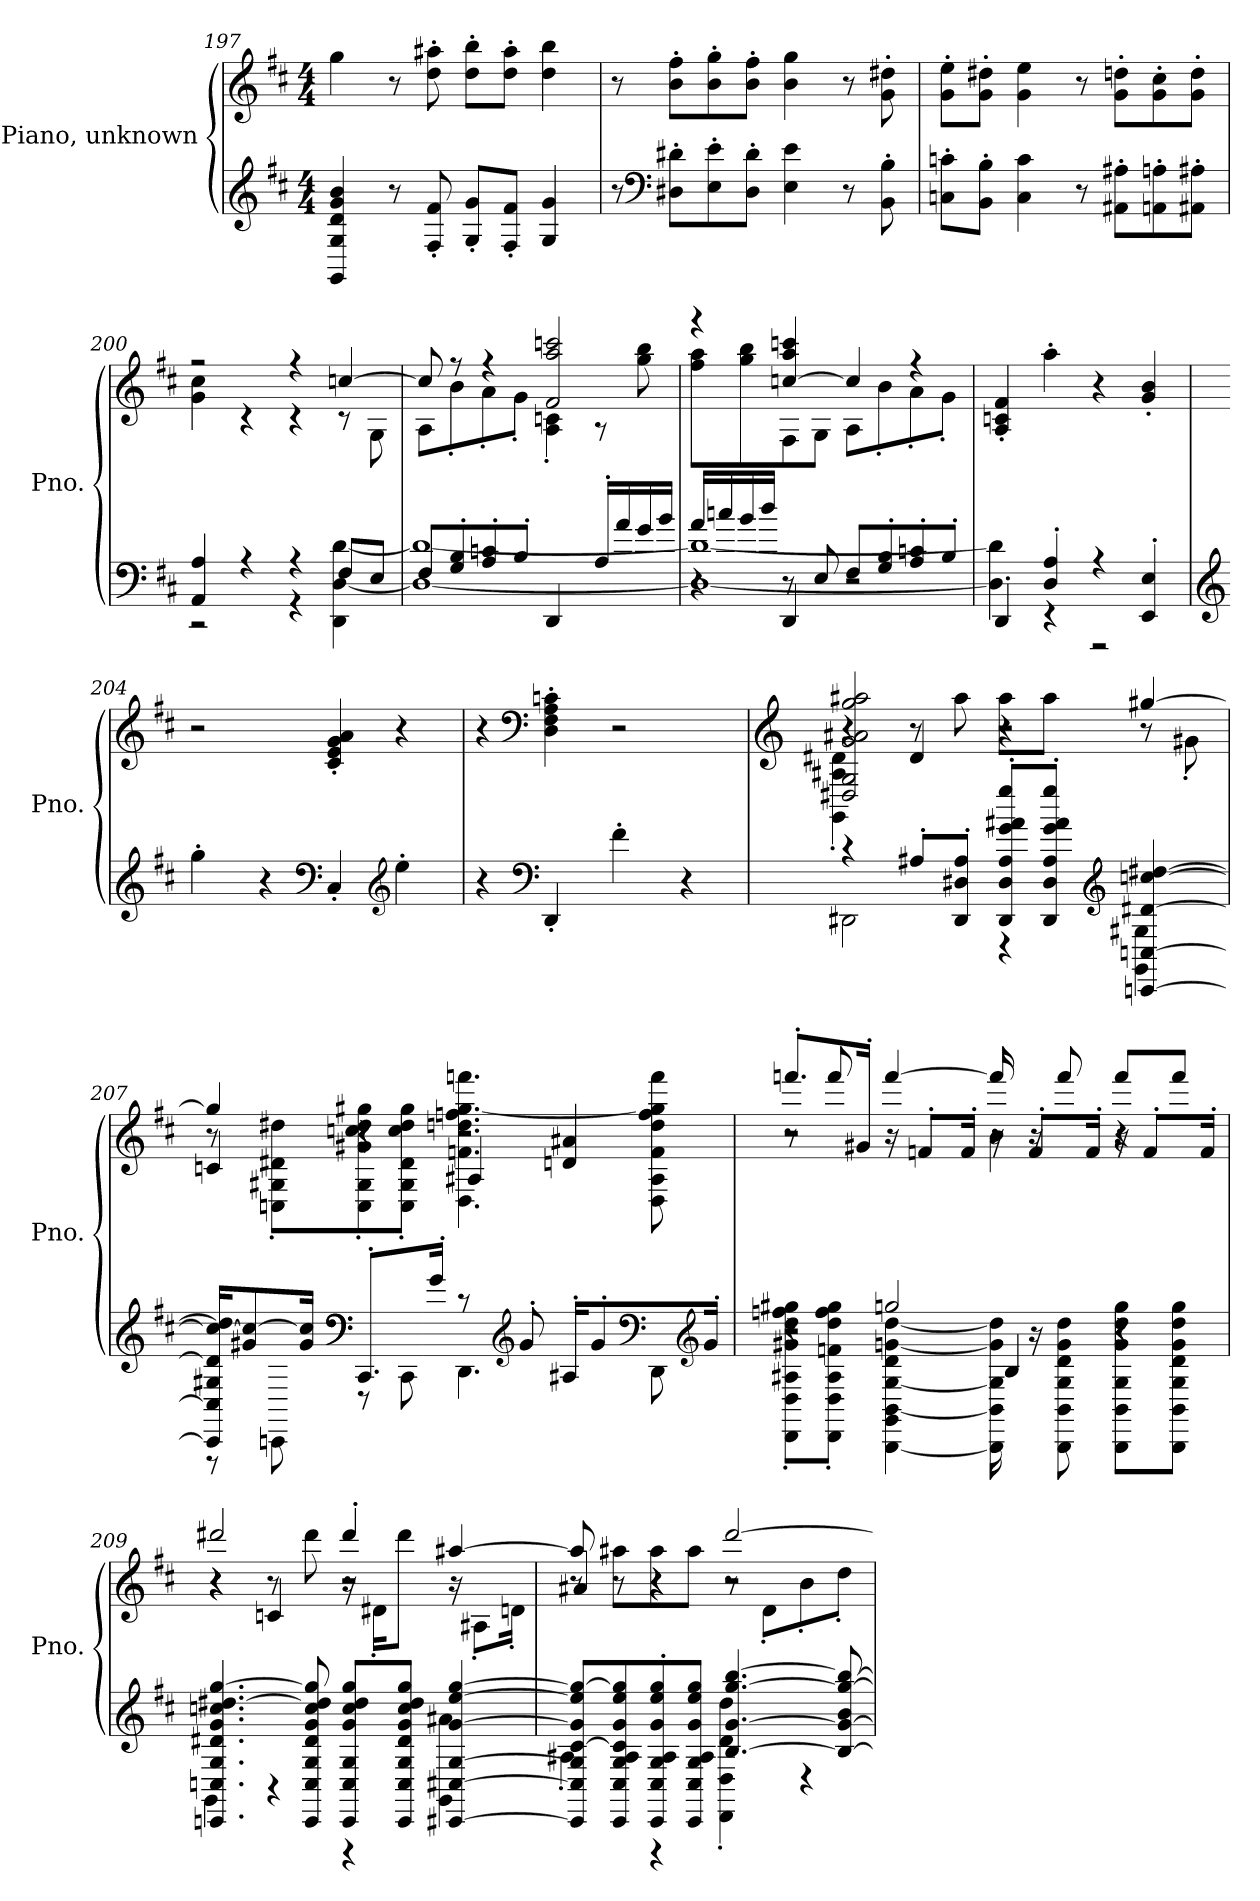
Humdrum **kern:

**kern	**kern
*part1	*part1
*staff2	*staff1
*I"Piano, unknown	*
*I'Pno.	*
*clefG2	*clefG2
*k[f#c#]	*k[f#c#]
*M4/4	*M4/4
=197	=197
4GG/ 4G/ 4d/ 4g/ 4b/	4gg\
8r	8r
8F#/' 8f#/'	8dd\' 8aa#X\'
8G/' 8g/'L	8dd\' 8bb\'L
8F#/' 8f#/'J	8dd\' 8aa#\'J
4G/ 4g/	4dd\ 4bb\
=198	=198
8r	8r
*clefF4	*
8D#X\' 8d#X\'L	8b\' 8ff#\'L
8E\' 8e\'	8b\' 8gg\'
8D#\' 8d#\'J	8b\' 8ff#\'J
4E\ 4e\	4b\ 4gg\
8r	8r
8BB\' 8B\'	8g\' 8dd#X\'
!!LO:LB:g=z
=199	=199
8Cn\' 8cn\'L	8g\' 8ee\'L
8BB\' 8B\'J	8g\' 8dd#X\'J
4C\ 4c\	4g\ 4ee\
8r	8r
8AA#X\' 8A#X\'L	8g\' 8ddn\'L
8AAn\' 8An\'	8g\' 8cc#\'
8AA#X\' 8A#X\'J	8g\' 8dd\'J
=200	=200
*^	*^
4AA/ 4A/	2r	2r	4g\ 4cc#\
4r	.	.	4r
4r	4r	4r	4r
8F#/L	4DD\ [4D\ [4d\	[4ccn/	8r
8E/J	.	.	8G\
=201	=201	=201	=201
8F#/L	1D_ 1d_	8cc/]	8A\L
8G/' 8B/'	.	8r	8b'\
8A/' 8cn/'	.	4r	8a'\
8B'/J	.	.	8g'\J
4DD/	.	2f#/ 2aa/ 2cccn/	4A\' 4cn\'
16A'/LL	.	.	8r
16a/	.	.	.
16g/	.	.	8gg\ 8bb\
16b/JJ	.	.	.
=202	=202	=202	=202
*	*^	*	*
16a/LL	1D_ 1d_	4r	4r	8ff#\ 8aa\L
16ccn/	.	.	.	.
16b/	.	.	.	8gg\ 8bb\
16dd/JJ	.	.	.	.
8r	.	4DD/	[4ccn/ 4aa/ 4cccn/	8F#\
8E/	.	.	.	8G\J
8F#/L	.	2r	4cc/]	8A\L
8G/' 8B/'	.	.	.	8b'\
8A/' 8cn/'	.	.	4r	8a'\
8B'/J	.	.	.	8g'\J
*	*v	*v	*	*
*	*	*v	*v
!!LO:PB:g=z
=203	=203	=203
4DD'/	4D\] 4d\]	4A/' 4cn/' 4f#/'
4D/' 4A/'	4r	4aa'\
4r	2r	4r
4EE/' 4E/'	.	4g/' 4b/'
*v	*v	*
=204	=204
*clefG2	*
4gg'\	2r
4r	.
*clefF4	*
4C#'/	4c#/' 4e/' 4g/' 4a/'
*clefG2	*
4ee'\	4r
=205	=205
4r	4r
*clefF4	*clefF4
4DD'/	4D\' 4F#\' 4A\' 4cn\'
4f#'\	2r
4r	.
=206	=206
*	*clefG2
*^	*^
*	*	*	*^
4r	2DD#X\	2D#X/ 2G/ 2g/ 2a#X/ 2gg/ 2aa#X/	4GG\' 4A#X\' 4d#X\'	4r
8A#X'/L	.	.	8r	4d#/
8DD#/' 8D#X/' 8A#/'J	.	.	8aa#\	.
8DD#/' 8D#/' 8A#/' 8g/' 8a#X/' 8gg/'L	4r	4r	8aa#\L	2r
8DD#/' 8D#/' 8A#/' 8g/' 8a#/' 8gg/'J	.	.	8aa#\J	.
*clefG2	*	*	*	*
[4CCn/ [4Cn/ [4d#X/ [4ccn/ [4dd#X/	4GG\ 4G#X\	[4gg#X/	8r	.
.	.	.	8g#X'\	.
!!LO:LB:g=z	!!	!!
=207	=207	=207	=207	=207
16CC/] 16C/] 16G#X/ 16d#/] 16cc/_ 16dd#/]KL	8r	4gg#/]	8r	4cn/
8g#X/ 8cc/_	.	.	.	.
.	8CCn\	.	8Cn\' 8G#X\' 8d#X\' 8dd#X\'L	.
16g#/ 16cc/]Jk	.	.	.	.
*clefF4	*	*	*	*
8.CC'/L	8r	4r	8C\' 8G#\' 8g#X\' 8ccn\' 8dd#\' 8gg#X\'	4r
.	8CC\	.	8C\' 8G#\' 8d#\' 8cc\' 8dd#\' 8gg#\'J	.
16g#'/Jk	.	.	.	.
8r	4.DD\	2r	4.D\ 4.fn\ 4.ddn\ 4.ffn\ [4.gg#\ 4.fffn\	4A#X/
*clefG2	*	*	*	*
8g#'/	.	.	.	.
16A#X'/KL	.	.	.	4dn/ 4a#X/
8g#'/	.	.	.	.
*clefF4	*	*	*	*
.	8DD\	.	8D\ 8A#\ 8f\ 8dd\ 8ff\ 8gg#\] 8fff\	.
*clefG2	*	*	*	*
16g#'/Jk	.	.	.	.
!!LO:LB:g=z	!!	!!
=208	=208	=208	=208	=208
*	*^	*	*	*
4r	8DD\' 8D\' 8A#X\' 8g#X\' 8dd\' 8ffn\' 8gg#X\'L	2r	8r	2r	8.fffn'/L
.	8DD\' 8D\' 8A#\' 8fn\' 8dd\' 8ff\' 8gg#\'J	.	8fff/	.	.
.	.	.	.	.	16g#X'/Jk
2ggn/	[4BBB\ 4GG\ [4BB\ [4G\ 4d\ [4gn\ [4dd\	.	[4fff/	.	16r
.	.	.	.	.	8fn'/L
.	.	.	.	.	16f'/Jk
.	16BBB\] 16BB\] 16G\] 16g\] 16dd\]	4B/	16fff/]	4b\	16r
.	16r	.	16r	.	8f'/L
.	8BBB\ 8BB\ 8G\ 8d\ 8g\ 8dd\	.	8fff/	.	.
.	.	.	.	.	16f'/Jk
4r	8BBB\ 8BB\ 8G\ 8g\ 8dd\ 8gg\L	4r	8fff/L	4r	16r
.	.	.	.	.	8f'/L
.	8BBB\ 8BB\ 8G\ 8d\ 8g\ 8dd\ 8gg\J	.	8fff/J	.	.
.	.	.	.	.	16f'/Jk
*	*v	*v	*	*	*
=209	=209	=209	=209	=209
4.CCn/ 4.Cn/ 4.G/ 4.d#X/ 4.g/ 4.ccn/ [4.dd#X/ [4.gg/	4GG\	2ddd#X/	4r	4r
.	4r	.	8r	4cn/
8CC/ 8C/ 8G/ 8d#/ 8g/ 8cc/ 8dd#/] 8gg/]	.	.	8ddd#\	.
8CC/ 8C/ 8G/ 8g/ 8cc/ 8dd#/ 8gg/L	4r	4ddd#'/	16r	2r
.	.	.	16d#X'\KL	.
8CC/ 8C/ 8G/ 8d#/ 8g/ 8cc/ 8dd#/ 8gg/J	.	.	8ddd#\J	.
[4CC#X/ [4C#X/ [4G/ [4g/ [4ee/ [4gg/	4GG\ 4a#X\	[4aa#X/	16r	.
.	.	.	8A#X'\L	.
.	.	.	16dn'\Jk	.
!!LO:LB:g=z	!!	!!
=210	=210	=210	=210	=210
8CC#/] 8C#/] 8G/] [8c#/ 8g/] 8ee/] 8gg/_L	4A#X'\	8aa#/]	8r	4a#X/
8CC#/ 8C#/ 8G/ 8A#/ 8c#/] 8g/ 8ee/ 8gg/]	.	8r	8aa#X\L	.
8CC#/' 8C#/' 8G/' 8A#/' 8g/' 8ee/' 8gg/'	4r	4r	8aa#\	4r
8CC#/ 8C#/ 8G/ 8A#/ 8g/ 8ee/ 8gg/J	.	.	8aa#\J	.
[4.B/ [4.g/ [4.gg/ [4.bb/	4DD\' 4D\' 4d\' 4dd\'	[2ddd/	8r	2r
.	.	.	8d'\L	.
.	4r	.	8b'\	.
8B/_ 8g/_ 8b/ 8gg/_ 8bb/_	.	.	8dd'\J	.
*v	*v	*	*	*
*	*v	*v	*v
=	=
*-	*-
